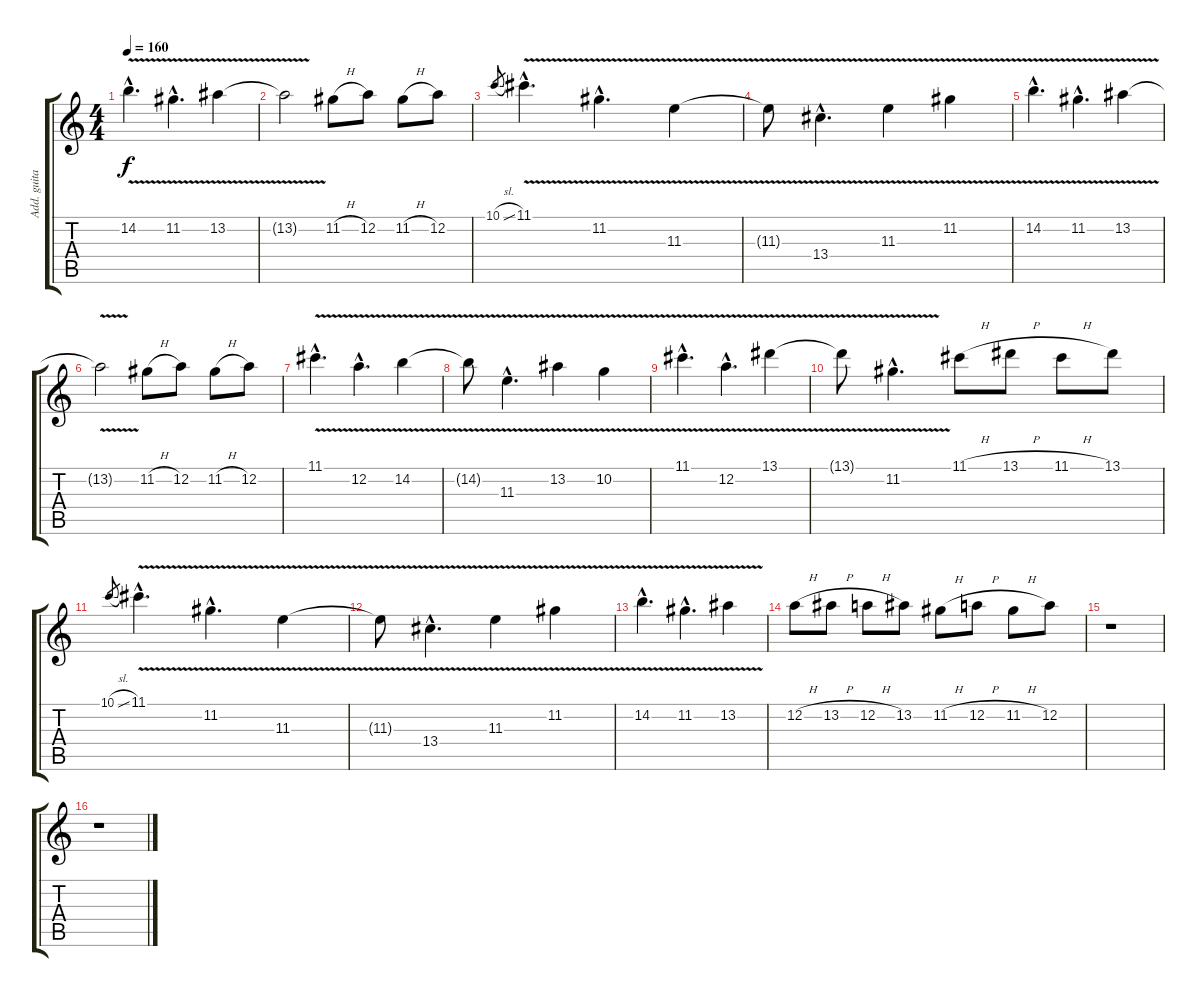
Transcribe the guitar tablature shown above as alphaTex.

\track ("Add. guitar" "Add. guita") {instrument distortionguitar}
\staff {score tabs}
\tuning (D4 A3 F3 C3 G2 C2) {hide}
\ts (4 4)
\tempo 160
\clef g2
\ks c
14.2{v hac}.4{d dy f} 11.2{v hac}.4{d} 13.2{v}.4 |
13.2{t}.2 11.2{h}.8 12.2.8 11.2{h}.8 12.2.8 |
10.1{sl}.8{gr} 11.1{v hac}.4{d} 11.2{v hac}.4{d} 11.3{v}.4 |
11.3{t}.8 13.4{v hac}.4{d} 11.3{v}.4 11.2{v}.4 |
14.2{v hac}.4{d} 11.2{v hac}.4{d} 13.2{v}.4 |
13.2{t}.2 11.2{h}.8 12.2.8 11.2{h}.8 12.2.8 |
11.1{v hac}.4{d} 12.2{v hac}.4{d} 14.2{v}.4 |
14.2{t}.8 11.3{v hac}.4{d} 13.2{v}.4 10.2{v}.4 |
11.1{v hac}.4{d} 12.2{v hac}.4{d} 13.1{v}.4 |
13.1{t}.8 11.2{v hac}.4{d} 11.1{h}.8 13.1{h}.8 11.1{h}.8 13.1.8 |
10.1{sl}.8{gr} 11.1{v hac}.4{d} 11.2{v hac}.4{d} 11.3{v}.4 |
11.3{t}.8 13.4{v hac}.4{d} 11.3{v}.4 11.2{v}.4 |
14.2{v hac}.4{d} 11.2{v hac}.4{d} 13.2{v}.4 |
12.2{h}.8 13.2{h}.8 12.2{h}.8 13.2.8 11.2{h}.8 12.2{h}.8 11.2{h}.8 12.2.8 |
r.1 |
r.1
